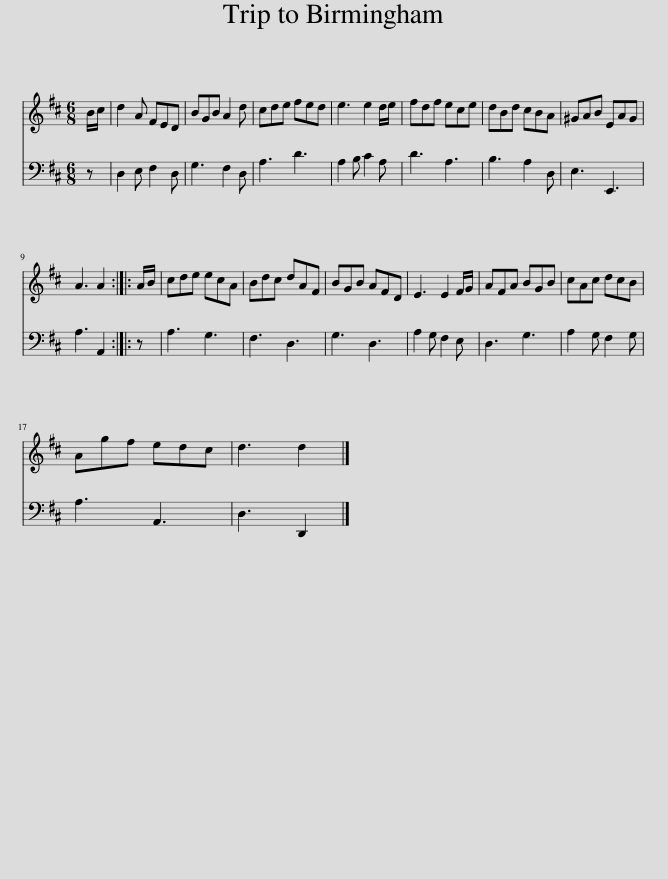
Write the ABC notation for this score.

X:1
%%score 1 2
L:1/8
M:6/8
I:linebreak $
K:D
V:1 treble
V:2 bass
V:1
 B/c/ | d2 A FED | BGB A2 d | cde fed | e3 e2 d/e/ | %5
 fdf ece | dBd cBA | ^GAB EAG |$ A3 A2 :: A/B/ | %10
 cde ecA | Bdc dAF | BGB AFD | E3 E2 F/G/ | AFA BGB | %15
 cAc dcB |$ Agf edc | d3 d2 |] %18
V:2
 z | D,2 E, F,2 D, | G,3 F,2 D, | A,3 D3 | A,2 B, C2 A, | %5
 D3 A,3 | B,3 A,2 D, | E,3 E,,3 |$ A,3 A,,2 :: z | %10
 A,3 G,3 | F,3 D,3 | G,3 D,3 | A,2 G, F,2 E, | D,3 G,3 | %15
 A,2 G, F,2 G, |$ A,3 A,,3 | D,3 D,,2 |] %18
